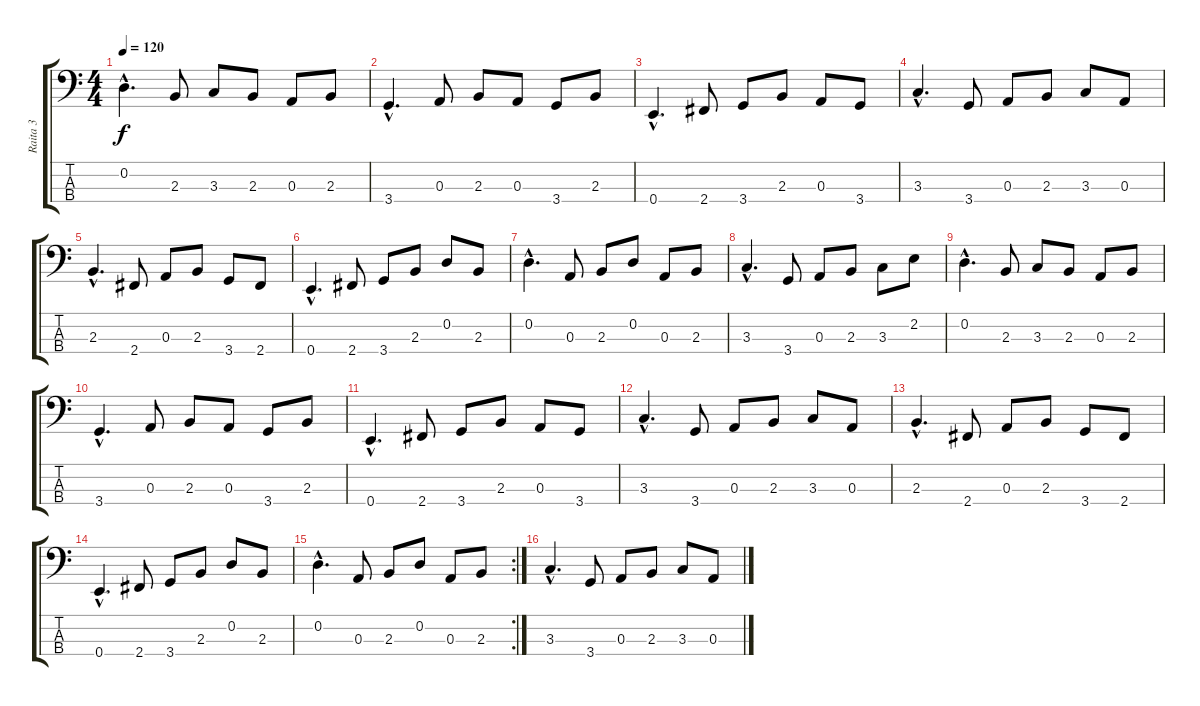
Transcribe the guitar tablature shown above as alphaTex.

\track ("Raita 3" "Raita 3") {instrument electricbasspick}
\staff {score tabs}
\tuning (G2 D2 A1 E1) {hide}
\ts (4 4)
\tempo 120
\clef f4
\ks c
0.2{hac}.4{d dy f} 2.3.8 3.3.8 2.3.8 0.3.8 2.3.8 |
3.4{hac}.4{d} 0.3.8 2.3.8 0.3.8 3.4.8 2.3.8 |
0.4{hac}.4{d} 2.4.8 3.4.8 2.3.8 0.3.8 3.4.8 |
3.3{hac}.4{d} 3.4.8 0.3.8 2.3.8 3.3.8 0.3.8 |
2.3{hac}.4{d} 2.4.8 0.3.8 2.3.8 3.4.8 2.4.8 |
0.4{hac}.4{d} 2.4.8 3.4.8 2.3.8 0.2.8 2.3.8 |
0.2{hac}.4{d} 0.3.8 2.3.8 0.2.8 0.3.8 2.3.8 |
3.3{hac}.4{d} 3.4.8 0.3.8 2.3.8 3.3.8 2.2.8 |
0.2{hac}.4{d} 2.3.8 3.3.8 2.3.8 0.3.8 2.3.8 |
3.4{hac}.4{d} 0.3.8 2.3.8 0.3.8 3.4.8 2.3.8 |
0.4{hac}.4{d} 2.4.8 3.4.8 2.3.8 0.3.8 3.4.8 |
3.3{hac}.4{d} 3.4.8 0.3.8 2.3.8 3.3.8 0.3.8 |
2.3{hac}.4{d} 2.4.8 0.3.8 2.3.8 3.4.8 2.4.8 |
0.4{hac}.4{d} 2.4.8 3.4.8 2.3.8 0.2.8 2.3.8 |
\rc 2
0.2{hac}.4{d} 0.3.8 2.3.8 0.2.8 0.3.8 2.3.8 |
3.3{hac}.4{d} 3.4.8 0.3.8 2.3.8 3.3.8 0.3.8
